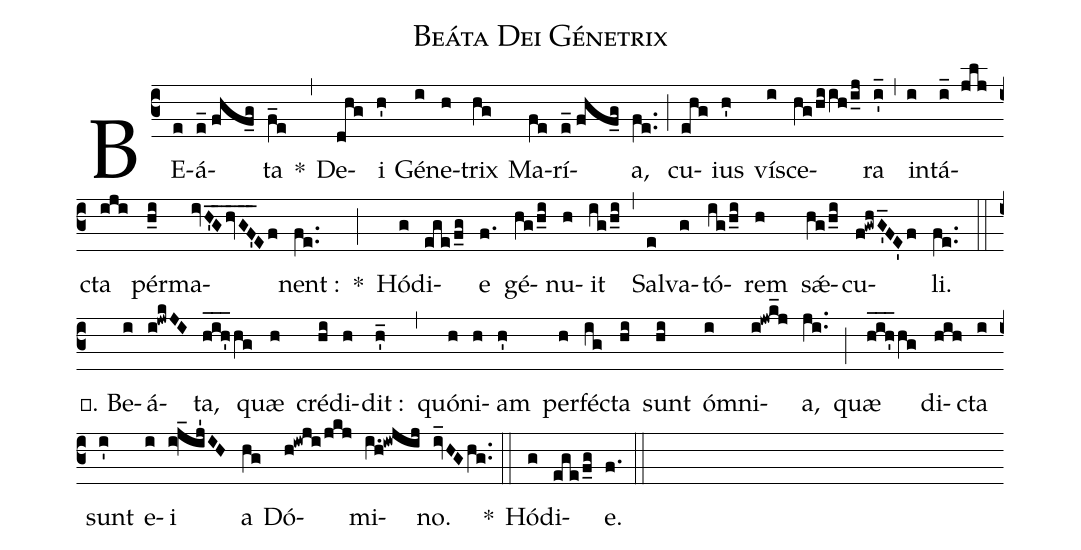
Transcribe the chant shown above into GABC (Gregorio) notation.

name:Beáta Dei Génetrix;
%%
(c3) BE(e)á(e_//fhf_g)ta(f_e) *(,) De(dhg)i(h') Gé(i)ne(h)trix(hg) Ma(fe)rí(e_//fhf_g)a,(fe..) (;) cu(ehg)ius(h') ví(i)sce(hg/hiih/i_j)ra(i'_) (,) in(i)tá(i_ jlj)cta(iji) pér(h_i)ma(ivH'_G_hvGF'___Ef)nent :(fe..) *(;) Hó(g)di(ege/f_g)e(f.) gé-(hg/h_i)nu(h)it(ig/h_i) (,) Sal(e)va(g)tó(ig/h_i)rem(h) s<sp>'ae</sp>(hg/h_i)cu(f!gwhG'_FE'f)li.(fe..) (::)

℣. Be(i)á(i!jwkJI)ta,(hih'___hg) quæ(h) cré(hi)di(h)dit :(h'_) (,) quó(h)ni(h)am(h') per(h)fé(ig)cta(hi) sunt(hi) ó(i)mni(i!jwk_j)a,(ji..) (;) quæ(hih'___hg) di(hih)cta(i) sunt(i') e(i)i(i!j_ij'IH) a(hg) Dó(h!iwji/jkj)mi(i.h!iwjij)no.(iv_HGhg..) *(::) Hó(g)di(ege/f_g)e.(f.) (::)
